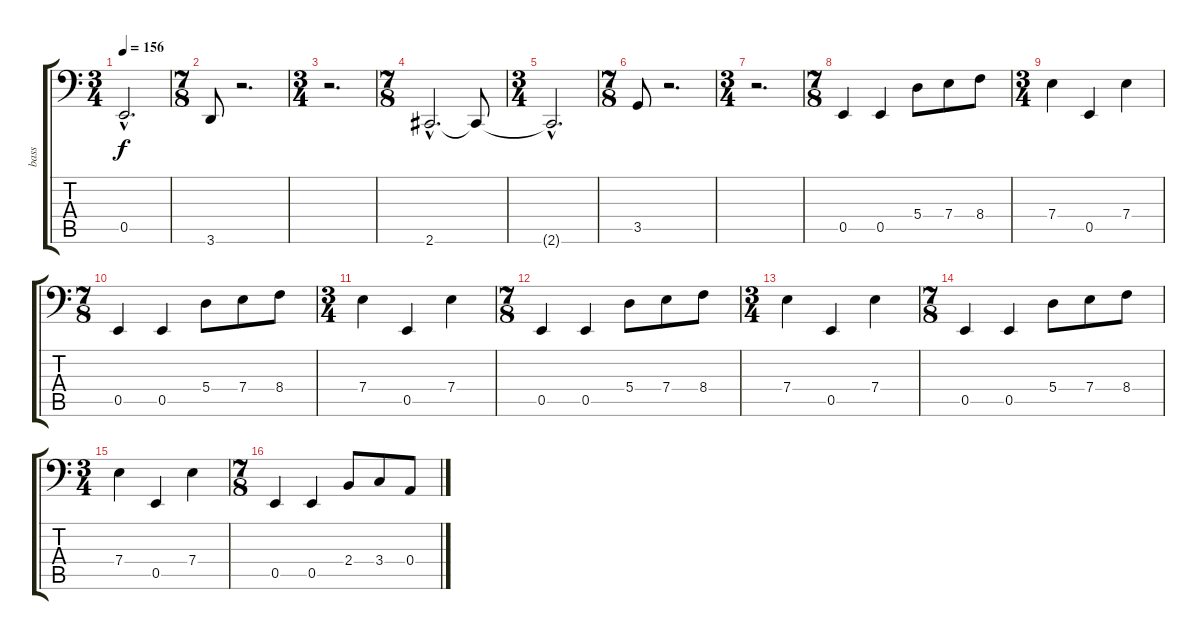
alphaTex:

\track ("bass" "bass") {instrument electricbassfinger}
\staff {score tabs}
\tuning (B2 G2 D2 A1 E1 B0) {hide}
\ts (3 4)
\tempo 156
\clef f4
\ks c
0.5{hac}.2{d dy f} |
\ts (7 8)
3.6.8 r.2{d} |
\ts (3 4)
r.2{d} |
\ts (7 8)
2.6{hac}.2{d} 2.6{t}.8 |
\ts (3 4)
2.6{hac t}.2{d} |
\ts (7 8)
3.5.8 r.2{d} |
\ts (3 4)
r.2{d} |
\ts (7 8)
0.5.4 0.5.4 5.4.8 7.4.8 8.4.8 |
\ts (3 4)
7.4.4 0.5.4 7.4.4 |
\ts (7 8)
0.5.4 0.5.4 5.4.8 7.4.8 8.4.8 |
\ts (3 4)
7.4.4 0.5.4 7.4.4 |
\ts (7 8)
0.5.4 0.5.4 5.4.8 7.4.8 8.4.8 |
\ts (3 4)
7.4.4 0.5.4 7.4.4 |
\ts (7 8)
0.5.4 0.5.4 5.4.8 7.4.8 8.4.8 |
\ts (3 4)
7.4.4 0.5.4 7.4.4 |
\ts (7 8)
0.5.4 0.5.4 2.4.8 3.4.8 0.4.8
